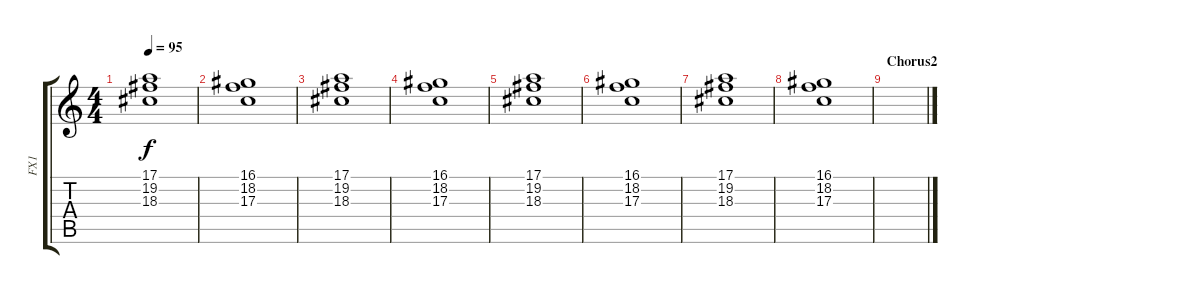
\track ("FX1" "FX1") {instrument lead6voice}
\staff {score tabs}
\tuning (E4 B3 G3 D3 A2 E2) {hide}
\ts (4 4)
\tempo 95
\clef g2
\ks c
(17.1 19.2 18.3).1{dy f} |
(16.1 18.2 17.3).1 |
(17.1 19.2 18.3).1 |
(16.1 18.2 17.3).1 |
(17.1 19.2 18.3).1 |
(16.1 18.2 17.3).1 |
(17.1 19.2 18.3).1 |
(16.1 18.2 17.3).1 |
\section ("" "Chorus2")
